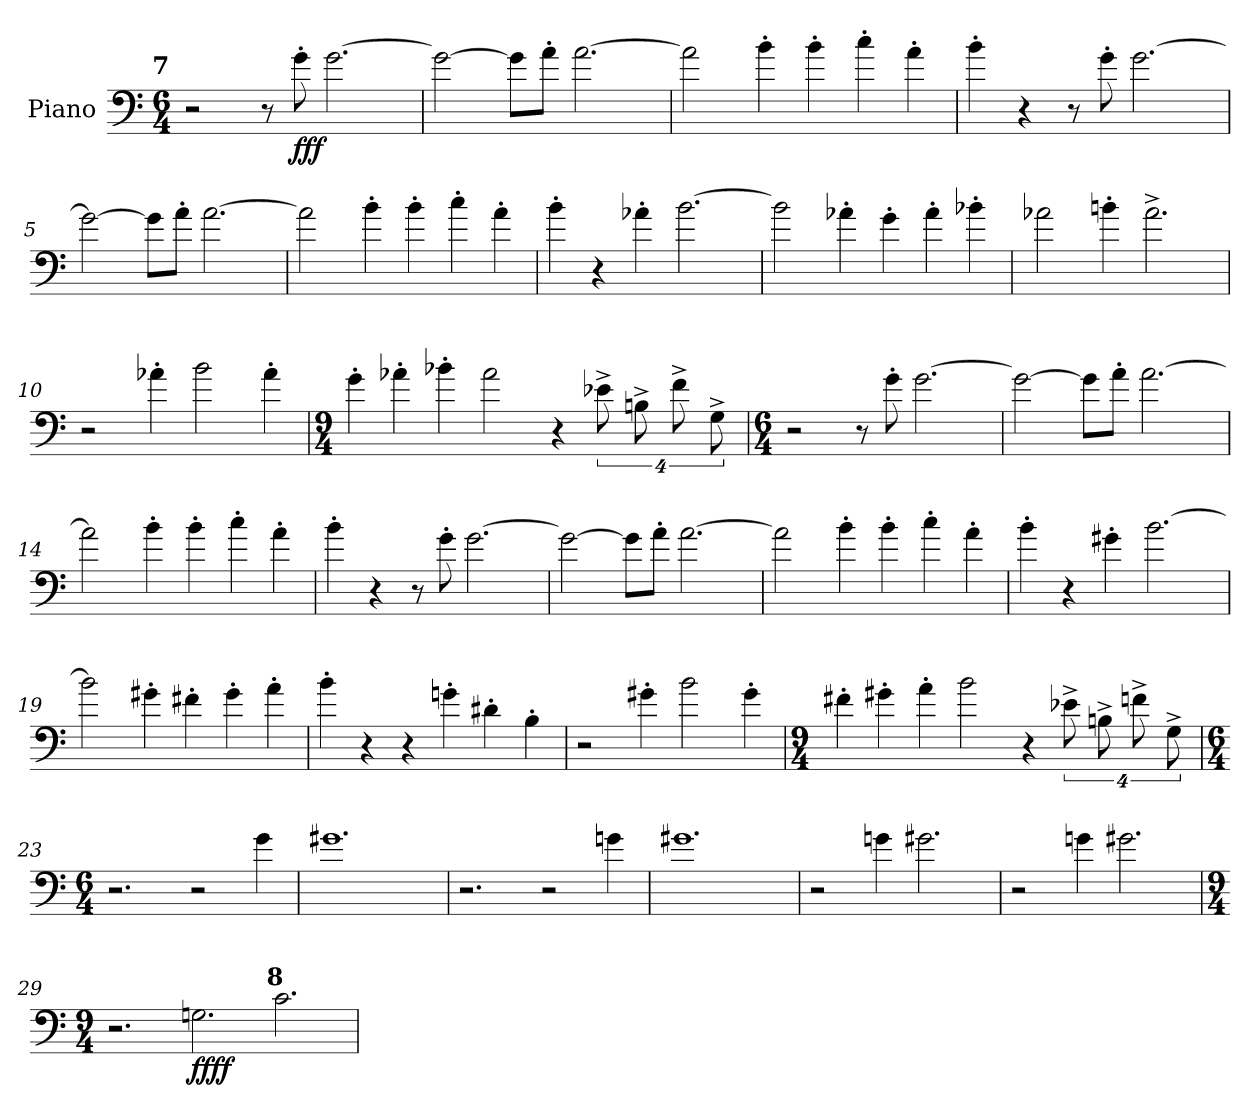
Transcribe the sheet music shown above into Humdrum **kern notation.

**kern	**dynam
*part1	*part1
*staff1	*staff1
*I"Piano	*
*I'Pno.	*
*clefF4	*
*k[]	*
*M6/4	*
*MM360	*
!!LO:REH:place=s1:a:B:enc=none:fs=14:t=7
=1	=1
2r	.
8r	.
!	!LO:DY:b
8g'\	fff
[2.g\	.
=2	=2
2g\_	.
8g\L]	.
8a'\J	.
[2.a\	.
=3	=3
2a\]	.
4b'\	.
4b'\	.
4cc'\	.
4a'\	.
=4	=4
4b'\	.
4r	.
8r	.
8g'\	.
[2.g\	.
!!LO:LB:g=z
=5	=5
2g\_	.
8g\L]	.
8a'\J	.
[2.a\	.
=6	=6
2a\]	.
4b'\	.
4b'\	.
4cc'\	.
4a'\	.
=7	=7
4b'\	.
4r	.
4a-X'\	.
[2.b\	.
=8	=8
2b\]	.
4a-X'\	.
4g'\	.
4a-'\	.
4b-X'\	.
=9	=9
2a-X\	.
4bn'\	.
2.a-^\	.
=10	=10
2r	.
4a-X'\	.
2b\	.
4a-'\	.
!!LO:LB:g=z
=11	=11
*M9/4	*
4g'\	.
4a-X'\	.
4b-X'\	.
2a-\	.
4r	.
16%3e-X^\	.
16%3Bn^\	.
16%3f^\	.
16%3G^\	.
=12	=12
*M6/4	*
2r	.
8r	.
8g'\	.
[2.g\	.
=13	=13
2g\_	.
8g\L]	.
8a'\J	.
[2.a\	.
=14	=14
2a\]	.
4b'\	.
4b'\	.
4cc'\	.
4a'\	.
!!LO:LB:g=z
=15	=15
4b'\	.
4r	.
8r	.
8g'\	.
[2.g\	.
=16	=16
2g\_	.
8g\L]	.
8a'\J	.
[2.a\	.
=17	=17
2a\]	.
4b'\	.
4b'\	.
4cc'\	.
4a'\	.
=18	=18
4b'\	.
4r	.
4g#X'\	.
[2.b\	.
=19	=19
2b\]	.
4g#X'\	.
4f#X'\	.
4g#'\	.
4a'\	.
=20	=20
4b'\	.
4r	.
4r	.
4gn'\	.
4d#X'\	.
4B'\	.
=21	=21
2r	.
4g#X'\	.
2b\	.
4g#'\	.
!!LO:LB:g=z
=22	=22
*M9/4	*
4f#X'\	.
4g#X'\	.
4a'\	.
2b\	.
4r	.
16%3e-X^\	.
16%3Bn^\	.
16%3fn^\	.
16%3G^\	.
=23	=23
*M6/4	*
2.r	.
2r	.
4g\	.
=24	=24
1.g#X	.
=25	=25
2.r	.
2r	.
4gn\	.
=26	=26
1.g#X	.
=27	=27
2r	.
4gn\	.
2.g#X\	.
=28	=28
2r	.
4gn\	.
2.g#X\	.
!!LO:REH:place=s1:a:B:enc=none:fs=14:t=8:qo=6
=29	=29
*M9/4	*
2.r	.
!	!LO:DY:b
2.Gn\	ffff
2.c\	.
=	=
*-	*-
